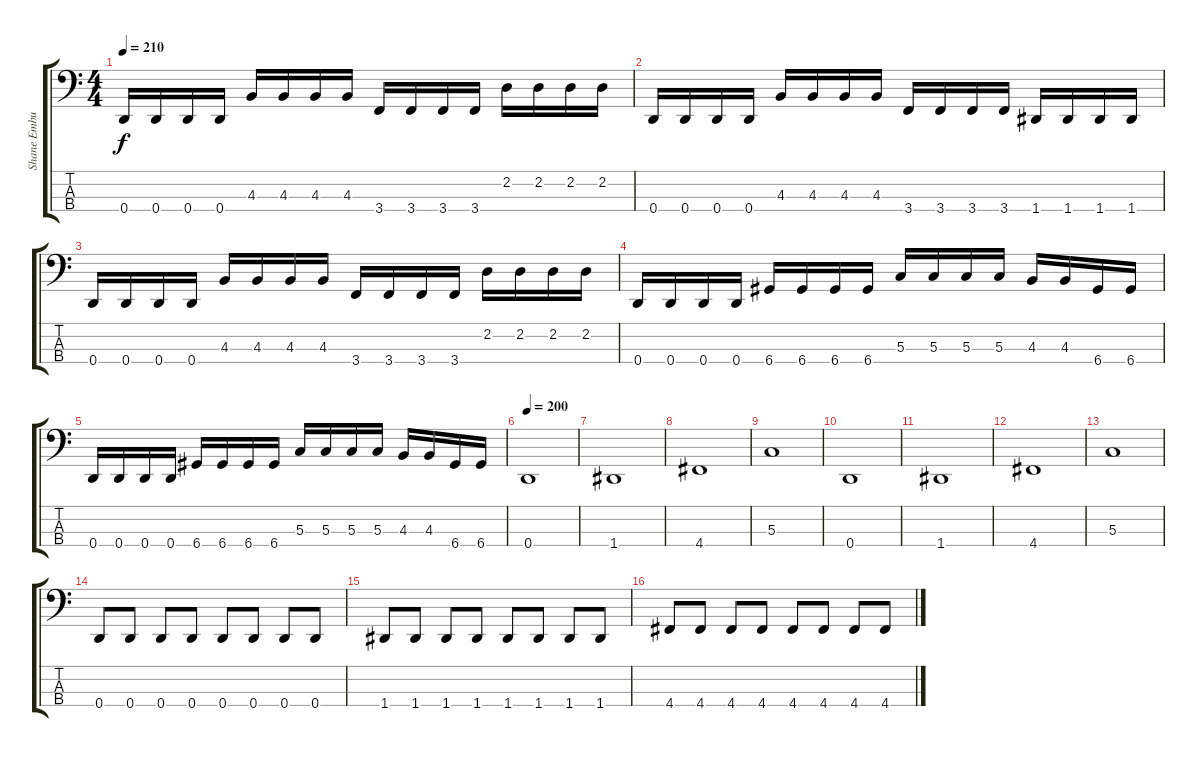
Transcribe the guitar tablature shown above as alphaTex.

\track ("Shane Embury (Bass)" "Shane Embu") {instrument electricbassfinger}
\staff {score tabs}
\tuning (F2 C2 G1 D1) {hide}
\ts (4 4)
\tempo 210
\clef f4
\ks c
0.4.16{dy f} 0.4.16 0.4.16 0.4.16 4.3.16 4.3.16 4.3.16 4.3.16 3.4.16 3.4.16 3.4.16 3.4.16 2.2.16 2.2.16 2.2.16 2.2.16 |
0.4.16 0.4.16 0.4.16 0.4.16 4.3.16 4.3.16 4.3.16 4.3.16 3.4.16 3.4.16 3.4.16 3.4.16 1.4.16 1.4.16 1.4.16 1.4.16 |
0.4.16 0.4.16 0.4.16 0.4.16 4.3.16 4.3.16 4.3.16 4.3.16 3.4.16 3.4.16 3.4.16 3.4.16 2.2.16 2.2.16 2.2.16 2.2.16 |
0.4.16 0.4.16 0.4.16 0.4.16 6.4.16 6.4.16 6.4.16 6.4.16 5.3.16 5.3.16 5.3.16 5.3.16 4.3.16 4.3.16 6.4.16 6.4.16 |
0.4.16 0.4.16 0.4.16 0.4.16 6.4.16 6.4.16 6.4.16 6.4.16 5.3.16 5.3.16 5.3.16 5.3.16 4.3.16 4.3.16 6.4.16 6.4.16 |
\tempo 200
0.4.1 |
1.4.1 |
4.4.1 |
5.3.1 |
0.4.1 |
1.4.1 |
4.4.1 |
5.3.1 |
0.4.8 0.4.8 0.4.8 0.4.8 0.4.8 0.4.8 0.4.8 0.4.8 |
1.4.8 1.4.8 1.4.8 1.4.8 1.4.8 1.4.8 1.4.8 1.4.8 |
4.4.8 4.4.8 4.4.8 4.4.8 4.4.8 4.4.8 4.4.8 4.4.8
